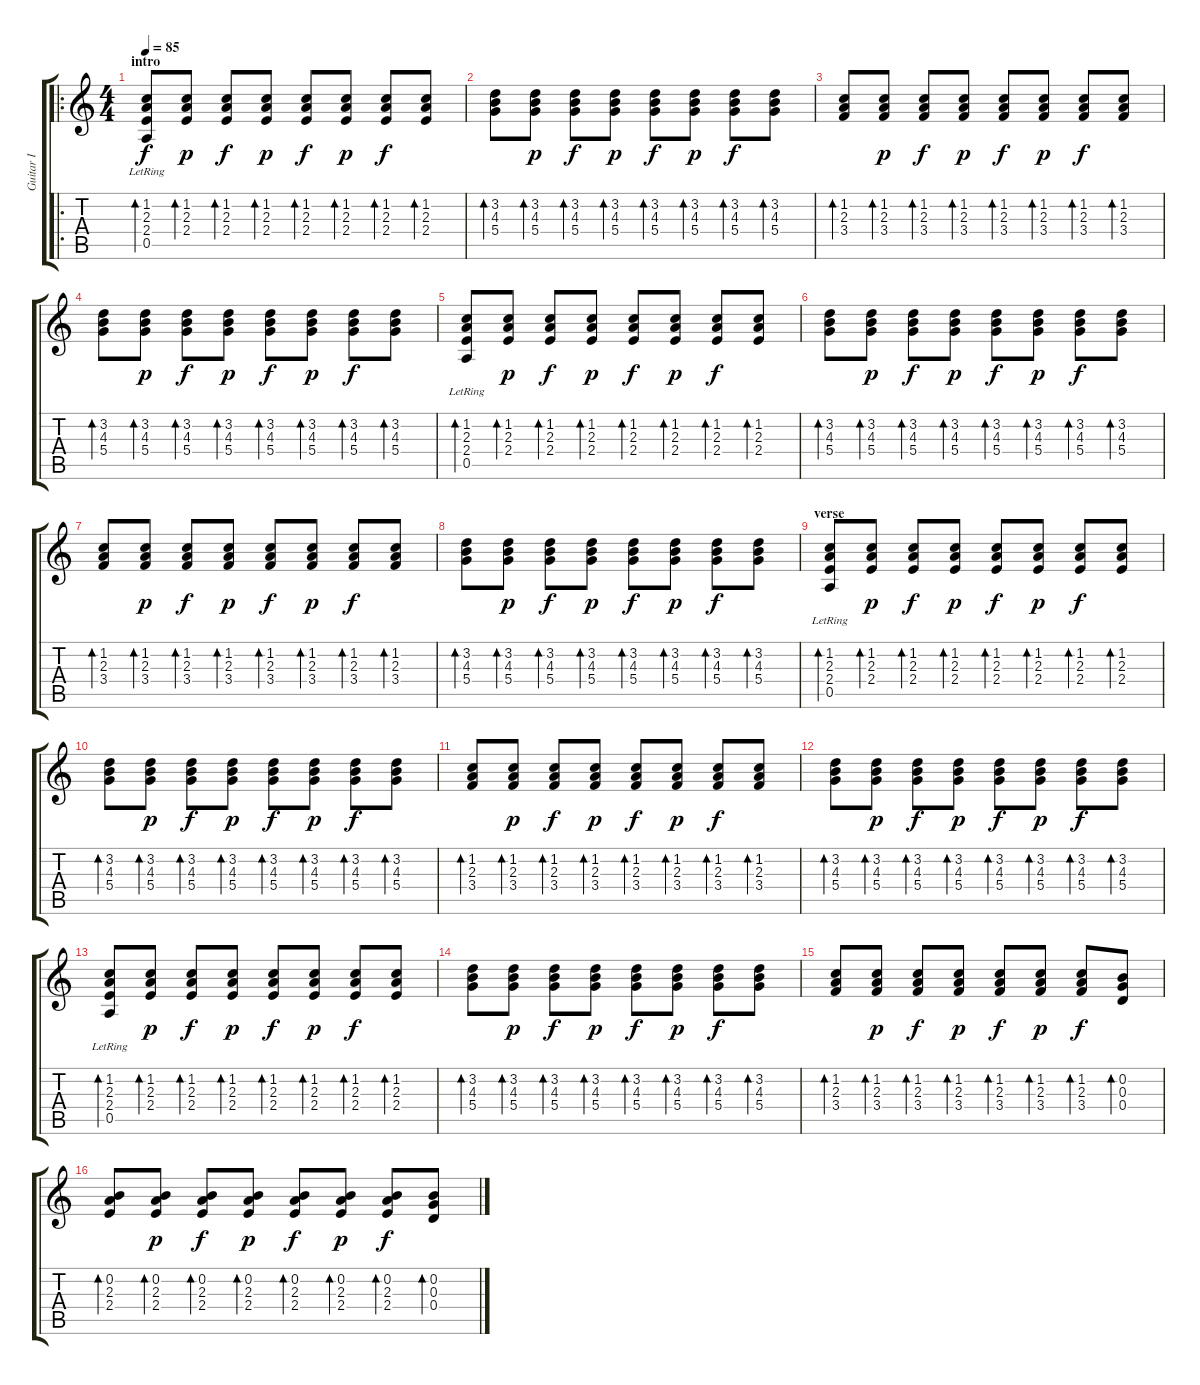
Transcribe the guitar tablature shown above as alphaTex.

\track ("Guitar I" "Guitar I") {instrument electricguitarjazz}
\staff {score tabs}
\tuning (E4 B3 G3 D3 A2 E2) {hide}
\ro
\ts (4 4)
\section ("" "intro")
\tempo 85
\clef g2
\ks c
(1.2 2.3 2.4 0.5{lr}).8{bd 120 dy f instrument electricguitarjazz} (1.2 2.3 2.4).8{bd 120 dy p} (1.2 2.3 2.4).8{bd 120 dy f} (1.2 2.3 2.4).8{bd 120 dy p} (1.2 2.3 2.4).8{bd 120 dy f} (1.2 2.3 2.4).8{bd 120 dy p} (1.2 2.3 2.4).8{bd 120 dy f} (1.2 2.3 2.4).8{bd 120} |
(3.2 4.3 5.4).8{bd 120} (3.2 4.3 5.4).8{bd 120 dy p} (3.2 4.3 5.4).8{bd 120 dy f} (3.2 4.3 5.4).8{bd 120 dy p} (3.2 4.3 5.4).8{bd 120 dy f} (3.2 4.3 5.4).8{bd 120 dy p} (3.2 4.3 5.4).8{bd 120 dy f} (3.2 4.3 5.4).8{bd 120} |
(1.2 2.3 3.4).8{bd 120} (1.2 2.3 3.4).8{bd 120 dy p} (1.2 2.3 3.4).8{bd 120 dy f} (1.2 2.3 3.4).8{bd 120 dy p} (1.2 2.3 3.4).8{bd 120 dy f} (1.2 2.3 3.4).8{bd 120 dy p} (1.2 2.3 3.4).8{bd 120 dy f} (1.2 2.3 3.4).8{bd 120} |
(3.2 4.3 5.4).8{bd 60} (3.2 4.3 5.4).8{bd 60 dy p} (3.2 4.3 5.4).8{bd 60 dy f} (3.2 4.3 5.4).8{bd 60 dy p} (3.2 4.3 5.4).8{bd 60 dy f} (3.2 4.3 5.4).8{bd 60 dy p} (3.2 4.3 5.4).8{bd 60 dy f} (3.2 4.3 5.4).8{bd 60} |
(1.2 2.3 2.4 0.5{lr}).8{bd 120} (1.2 2.3 2.4).8{bd 120 dy p} (1.2 2.3 2.4).8{bd 120 dy f} (1.2 2.3 2.4).8{bd 120 dy p} (1.2 2.3 2.4).8{bd 120 dy f} (1.2 2.3 2.4).8{bd 120 dy p} (1.2 2.3 2.4).8{bd 120 dy f} (1.2 2.3 2.4).8{bd 120} |
(3.2 4.3 5.4).8{bd 120} (3.2 4.3 5.4).8{bd 120 dy p} (3.2 4.3 5.4).8{bd 120 dy f} (3.2 4.3 5.4).8{bd 120 dy p} (3.2 4.3 5.4).8{bd 120 dy f} (3.2 4.3 5.4).8{bd 120 dy p} (3.2 4.3 5.4).8{bd 120 dy f} (3.2 4.3 5.4).8{bd 120} |
(1.2 2.3 3.4).8{bd 120} (1.2 2.3 3.4).8{bd 120 dy p} (1.2 2.3 3.4).8{bd 120 dy f} (1.2 2.3 3.4).8{bd 120 dy p} (1.2 2.3 3.4).8{bd 120 dy f} (1.2 2.3 3.4).8{bd 120 dy p} (1.2 2.3 3.4).8{bd 120 dy f} (1.2 2.3 3.4).8{bd 120} |
(3.2 4.3 5.4).8{bd 60} (3.2 4.3 5.4).8{bd 60 dy p} (3.2 4.3 5.4).8{bd 60 dy f} (3.2 4.3 5.4).8{bd 60 dy p} (3.2 4.3 5.4).8{bd 60 dy f} (3.2 4.3 5.4).8{bd 60 dy p} (3.2 4.3 5.4).8{bd 60 dy f} (3.2 4.3 5.4).8{bd 60} |
\section ("" "verse")
(1.2 2.3 2.4 0.5{lr}).8{bd 120} (1.2 2.3 2.4).8{bd 120 dy p} (1.2 2.3 2.4).8{bd 120 dy f} (1.2 2.3 2.4).8{bd 120 dy p} (1.2 2.3 2.4).8{bd 120 dy f} (1.2 2.3 2.4).8{bd 120 dy p} (1.2 2.3 2.4).8{bd 120 dy f} (1.2 2.3 2.4).8{bd 120} |
(3.2 4.3 5.4).8{bd 120} (3.2 4.3 5.4).8{bd 120 dy p} (3.2 4.3 5.4).8{bd 120 dy f} (3.2 4.3 5.4).8{bd 120 dy p} (3.2 4.3 5.4).8{bd 120 dy f} (3.2 4.3 5.4).8{bd 120 dy p} (3.2 4.3 5.4).8{bd 120 dy f} (3.2 4.3 5.4).8{bd 120} |
(1.2 2.3 3.4).8{bd 120} (1.2 2.3 3.4).8{bd 120 dy p} (1.2 2.3 3.4).8{bd 120 dy f} (1.2 2.3 3.4).8{bd 120 dy p} (1.2 2.3 3.4).8{bd 120 dy f} (1.2 2.3 3.4).8{bd 120 dy p} (1.2 2.3 3.4).8{bd 120 dy f} (1.2 2.3 3.4).8{bd 120} |
(3.2 4.3 5.4).8{bd 60} (3.2 4.3 5.4).8{bd 60 dy p} (3.2 4.3 5.4).8{bd 60 dy f} (3.2 4.3 5.4).8{bd 60 dy p} (3.2 4.3 5.4).8{bd 60 dy f} (3.2 4.3 5.4).8{bd 60 dy p} (3.2 4.3 5.4).8{bd 60 dy f} (3.2 4.3 5.4).8{bd 60} |
(1.2 2.3 2.4 0.5{lr}).8{bd 120} (1.2 2.3 2.4).8{bd 120 dy p} (1.2 2.3 2.4).8{bd 120 dy f} (1.2 2.3 2.4).8{bd 120 dy p} (1.2 2.3 2.4).8{bd 120 dy f} (1.2 2.3 2.4).8{bd 120 dy p} (1.2 2.3 2.4).8{bd 120 dy f} (1.2 2.3 2.4).8{bd 120} |
(3.2 4.3 5.4).8{bd 120} (3.2 4.3 5.4).8{bd 120 dy p} (3.2 4.3 5.4).8{bd 120 dy f} (3.2 4.3 5.4).8{bd 120 dy p} (3.2 4.3 5.4).8{bd 120 dy f} (3.2 4.3 5.4).8{bd 120 dy p} (3.2 4.3 5.4).8{bd 120 dy f} (3.2 4.3 5.4).8{bd 120} |
(1.2 2.3 3.4).8{bd 120} (1.2 2.3 3.4).8{bd 120 dy p} (1.2 2.3 3.4).8{bd 120 dy f} (1.2 2.3 3.4).8{bd 120 dy p} (1.2 2.3 3.4).8{bd 120 dy f} (1.2 2.3 3.4).8{bd 120 dy p} (1.2 2.3 3.4).8{bd 120 dy f} (0.2 0.3 0.4).8{bd 120} |
(0.2 2.3 2.4).8{bd 60} (0.2 2.3 2.4).8{bd 60 dy p} (0.2 2.3 2.4).8{bd 60 dy f} (0.2 2.3 2.4).8{bd 60 dy p} (0.2 2.3 2.4).8{bd 60 dy f} (0.2 2.3 2.4).8{bd 60 dy p} (0.2 2.3 2.4).8{bd 60 dy f} (0.2 0.3 0.4).8{bd 60}
